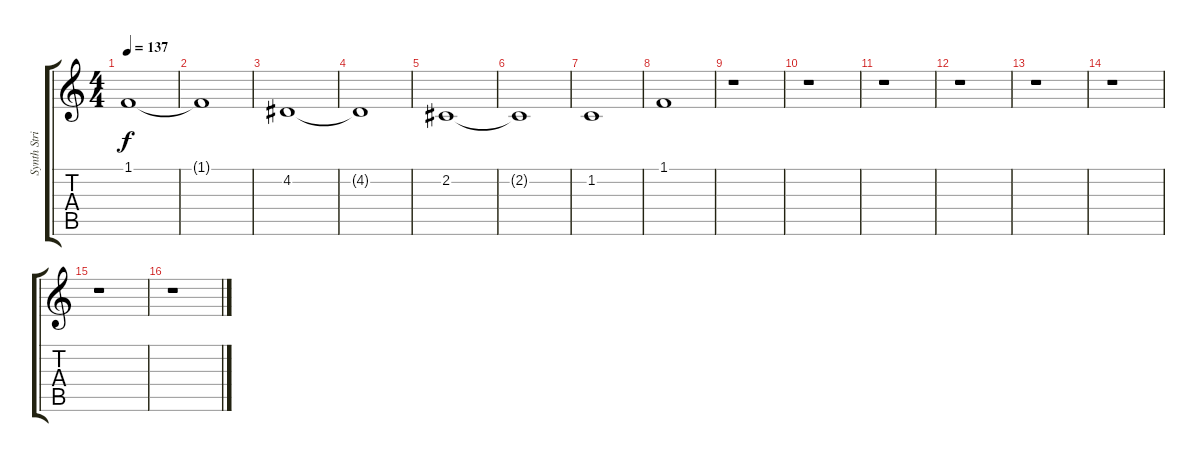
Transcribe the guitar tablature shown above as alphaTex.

\track ("Synth Strings (Backing 2)" "Synth Stri") {instrument pad8sweep}
\staff {score tabs}
\tuning (E4 B3 G3 D3 A2 E2) {hide}
\ts (4 4)
\tempo 137
\clef g2
\ks c
1.1.1{dy f} |
1.1{t}.1 |
4.2.1 |
4.2{t}.1 |
2.2.1 |
2.2{t}.1 |
1.2.1 |
1.1.1{volume 12} |
r.1 |
r.1 |
r.1 |
r.1 |
r.1 |
r.1 |
r.1 |
r.1
